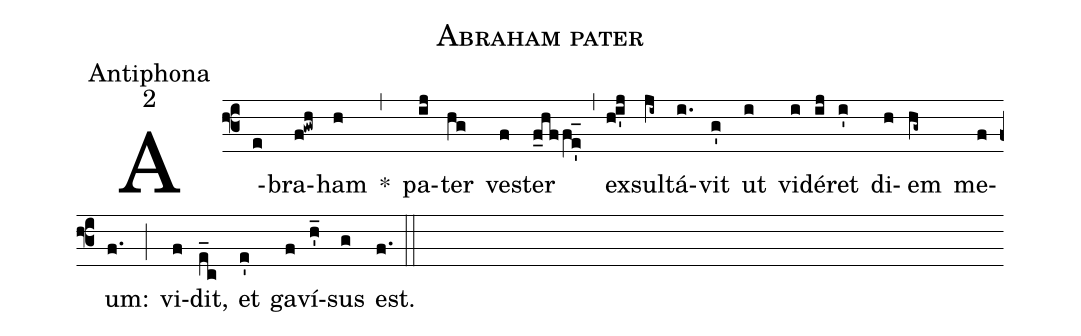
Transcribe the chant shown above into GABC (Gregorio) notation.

name:Abraham pater;
office-part:Antiphona;
mode:2;
%%
(f3) A(e)bra(f!gwh)ham(h) *(,) pa(ij)ter(hg) ve(f)ster(f_hffe'_1) (,) ex(h!i'j)sul(ji~)tá(i.)vit(g') ut(i) vi(i)dé(ij)ret(i') di(h)em(hg~) me(f)um:(f.) (;) vi(f)dit,(e_c) et(e') ga(f)ví(h'_)sus(g) est.(f.) (::)
